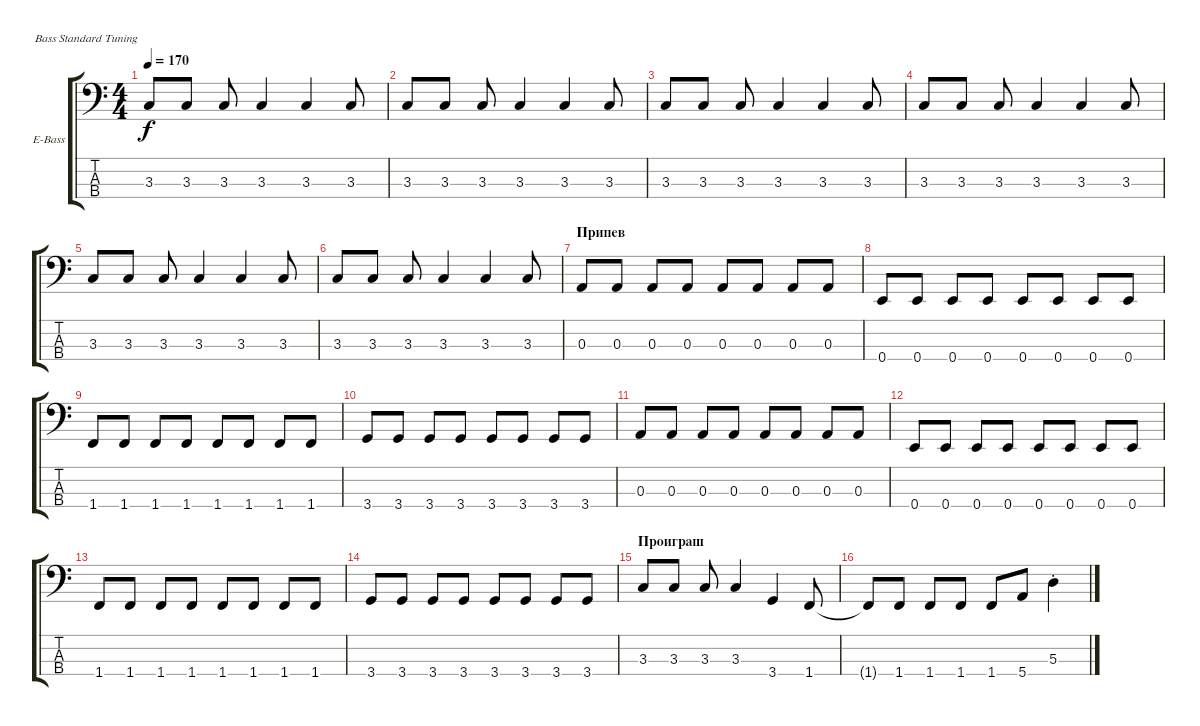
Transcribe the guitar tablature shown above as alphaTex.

\defaultSystemsLayout 4
\bracketExtendMode groupsimilarinstruments
\firstSystemTrackNameOrientation horizontal
\otherSystemsTrackNameOrientation horizontal
\track ("А. Андреев" "E-Bass") {instrument electricbassfinger}
\staff {score tabs}
\tuning (G2 D2 A1 E1)
\ts (4 4)
\tempo 170
\clef f4
\ks c
3.3.8{dy f} 3.3.8 3.3.8 3.3.4 3.3.4 3.3.8 |
3.3.8 3.3.8 3.3.8 3.3.4 3.3.4 3.3.8 |
3.3.8 3.3.8 3.3.8 3.3.4 3.3.4 3.3.8 |
3.3.8 3.3.8 3.3.8 3.3.4 3.3.4 3.3.8 |
3.3.8 3.3.8 3.3.8 3.3.4 3.3.4 3.3.8 |
3.3.8 3.3.8 3.3.8 3.3.4 3.3.4 3.3.8 |
\section ("" "Припев")
0.3.8 0.3.8 0.3.8 0.3.8 0.3.8 0.3.8 0.3.8 0.3.8 |
0.4.8 0.4.8 0.4.8 0.4.8 0.4.8 0.4.8 0.4.8 0.4.8 |
1.4.8 1.4.8 1.4.8 1.4.8 1.4.8 1.4.8 1.4.8 1.4.8 |
3.4.8 3.4.8 3.4.8 3.4.8 3.4.8 3.4.8 3.4.8 3.4.8 |
0.3.8 0.3.8 0.3.8 0.3.8 0.3.8 0.3.8 0.3.8 0.3.8 |
0.4.8 0.4.8 0.4.8 0.4.8 0.4.8 0.4.8 0.4.8 0.4.8 |
1.4.8 1.4.8 1.4.8 1.4.8 1.4.8 1.4.8 1.4.8 1.4.8 |
3.4.8 3.4.8 3.4.8 3.4.8 3.4.8 3.4.8 3.4.8 3.4.8 |
\section ("" "Проиграш")
3.3.8 3.3.8 3.3.8 3.3.4 3.4.4 1.4.8 |
1.4{t}.8 1.4.8 1.4.8 1.4.8 1.4.8 5.4.8 5.3{st}.4
